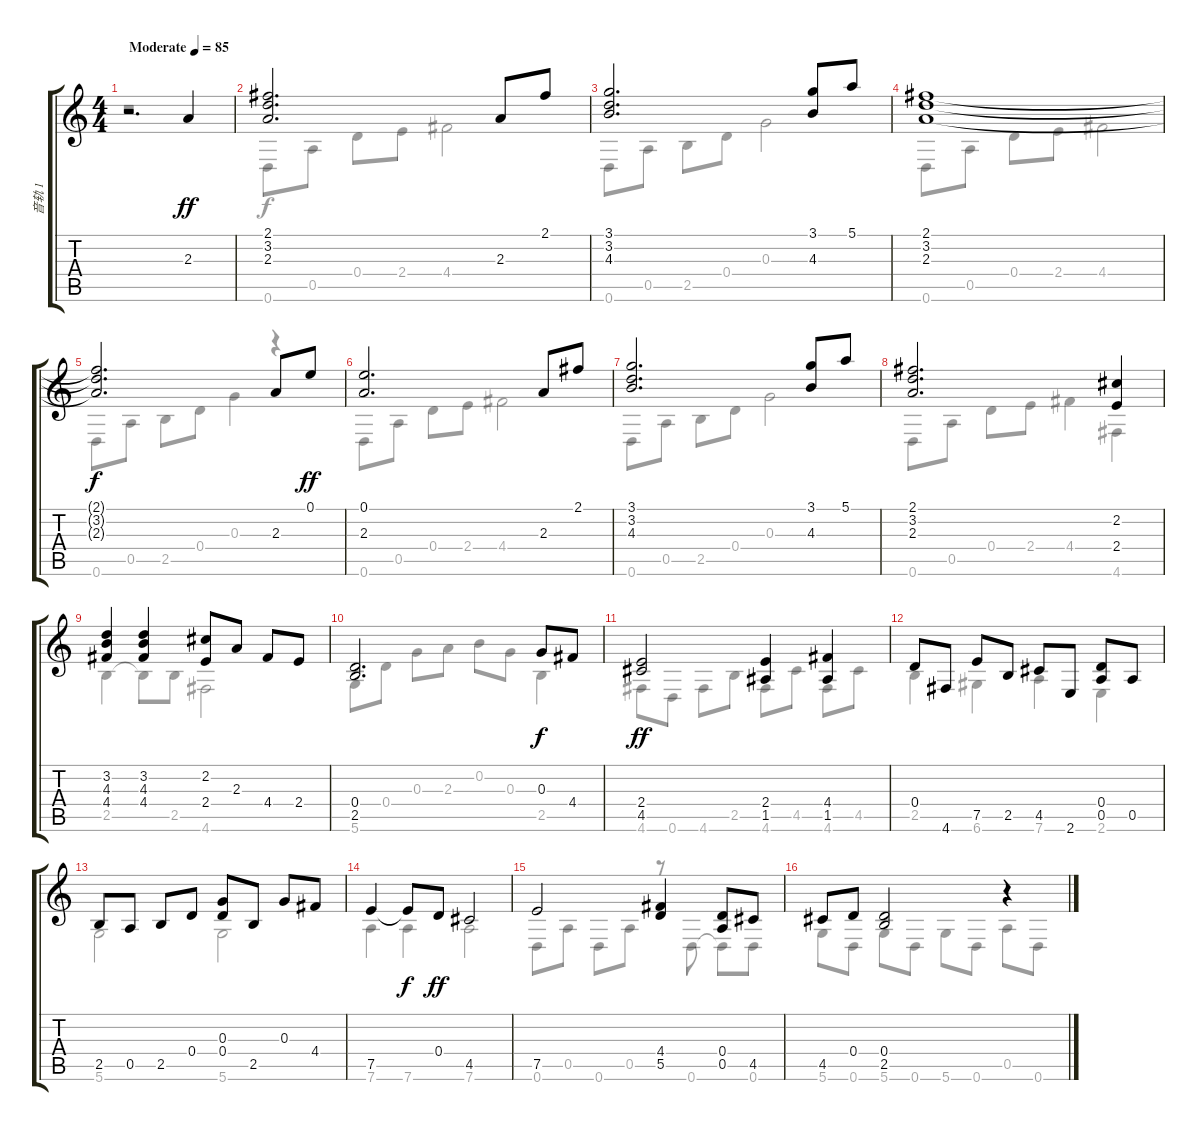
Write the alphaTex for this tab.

\track ("音轨 1" "音轨 1") {instrument acousticguitarnylon}
\staff {score tabs}
\tuning (E4 B3 G3 D3 A2 D2) {hide}
\voice
\ts (4 4)
\tempo (85 "Moderate")
\clef g2
\ks c
r.2{d dy ff instrument acousticguitarnylon} 2.3.4 |
(2.1 3.2 2.3).2{d} 2.3.8 2.1.8 |
(3.1 3.2 4.3).2{d} (3.1 4.3).8 5.1.8 |
(2.1 3.2 2.3).1 |
(2.1{t} 3.2{t} 2.3{t}).2{d dy f} 2.3.8 0.1.8{dy ff} |
(0.1 2.3).2{d} 2.3.8 2.1.8 |
(3.1 3.2 4.3).2{d} (3.1 4.3).8 5.1.8 |
(2.1 3.2 2.3).2{d} (2.2 2.4).4 |
(3.2 4.3 4.4).4 (3.2 4.3 4.4).4 (2.2 2.4).8 2.3.8 4.4.8 2.4.8 |
(0.4 2.5).2{d} 0.3.8{dy f} 4.4.8 |
(2.4 4.5).2{dy ff} (2.4 1.5).4 (4.4 1.5).4 |
0.4.8 4.6.8 7.5.8 2.5.8 4.5.8 2.6.8 (0.4 0.5).8 0.5.8 |
2.5.8 0.5.8 2.5.8 0.4.8 (0.3 0.4).8 2.5.8 0.3.8 4.4.8 |
7.5.4 7.5{t}.8{dy f} 0.4.8{dy ff} 4.5.2 |
7.5.2 (4.4 5.5).4 (0.4 0.5).8 4.5.8 |
4.5.8 0.4.8 (0.4 2.5).2 r.4
\voice
\clef g2
\ottava regular
\simile none
\ks c
r.1{dy f} |
0.6.8 0.5.8 0.4.8 2.4.8 4.4.2 |
0.6.8 0.5.8 2.5.8 0.4.8 0.3.2 |
0.6.8 0.5.8 0.4.8 2.4.8 4.4.2 |
0.6.8 0.5.8 2.5.8 0.4.8 0.3.4 r.4 |
0.6.8 0.5.8 0.4.8 2.4.8 4.4.2 |
0.6.8 0.5.8 2.5.8 0.4.8 0.3.2 |
0.6.8 0.5.8 0.4.8 2.4.8 4.4.4 4.6.4 |
2.5.4 2.5{t}.8 2.5.8 4.6.2 |
5.6.8 0.4.8 0.3.8 2.3.8 0.2.8 0.3.8 2.5.4 |
4.6.8 0.6.8 4.6.8 2.5.8 4.6.8 4.5.8 4.6.8 4.5.8 |
2.5.4 6.6.4 7.6.4 2.6.4 |
5.6.2 5.6.2 |
7.6.4 7.6.4 7.6.2 |
0.6.8 0.5.8 0.6.8 0.5.8 r.8 0.6.8 0.6{t}.8 0.6.8 |
5.6.8 0.6.8 5.6.8 0.6.8 5.6.8 0.6.8 0.5.8 0.6.8
